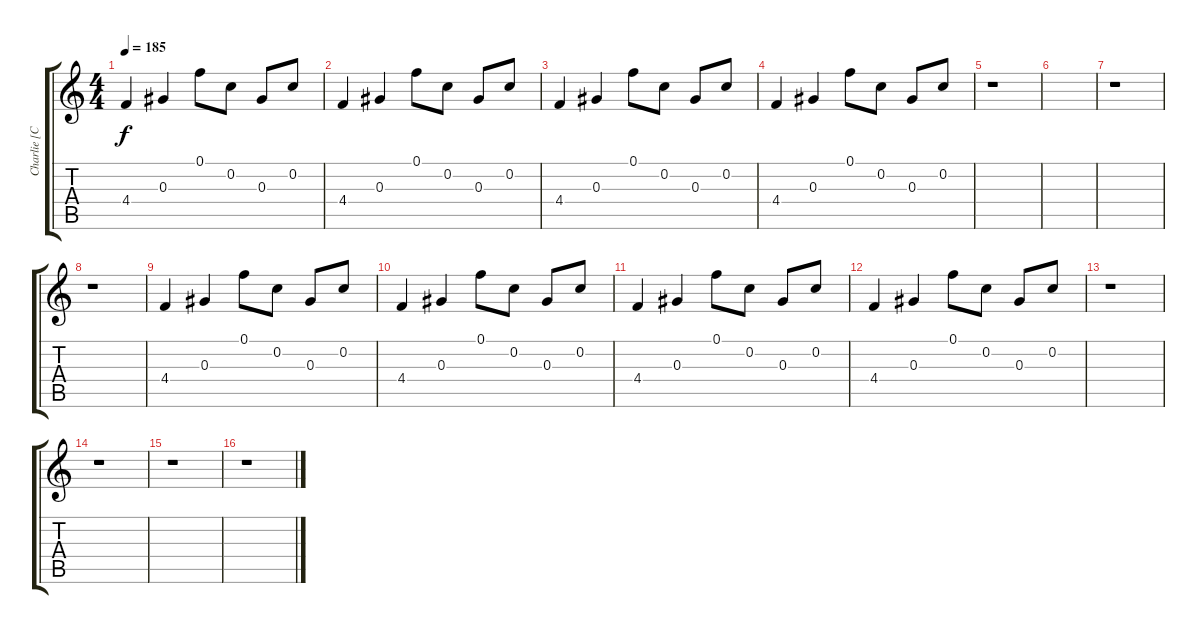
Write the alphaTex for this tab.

\track ("Charlie [Clean]" "Charlie [C") {instrument electricguitarjazz}
\staff {score tabs}
\tuning (F4 C4 Ab3 Db3 Ab2 Db2) {hide}
\ts (4 4)
\tempo 185
\clef g2
\ks c
4.4.4{dy f} 0.3.4 0.1.8 0.2.8 0.3.8 0.2.8 |
4.4.4 0.3.4 0.1.8 0.2.8 0.3.8 0.2.8 |
4.4.4 0.3.4 0.1.8 0.2.8 0.3.8 0.2.8 |
4.4.4 0.3.4 0.1.8 0.2.8 0.3.8 0.2.8 |
r.1 |
|
r.1 |
r.1 |
4.4.4 0.3.4 0.1.8 0.2.8 0.3.8 0.2.8 |
4.4.4 0.3.4 0.1.8 0.2.8 0.3.8 0.2.8 |
4.4.4 0.3.4 0.1.8 0.2.8 0.3.8 0.2.8 |
4.4.4 0.3.4 0.1.8 0.2.8 0.3.8 0.2.8 |
r.1 |
r.1 |
r.1 |
r.1
